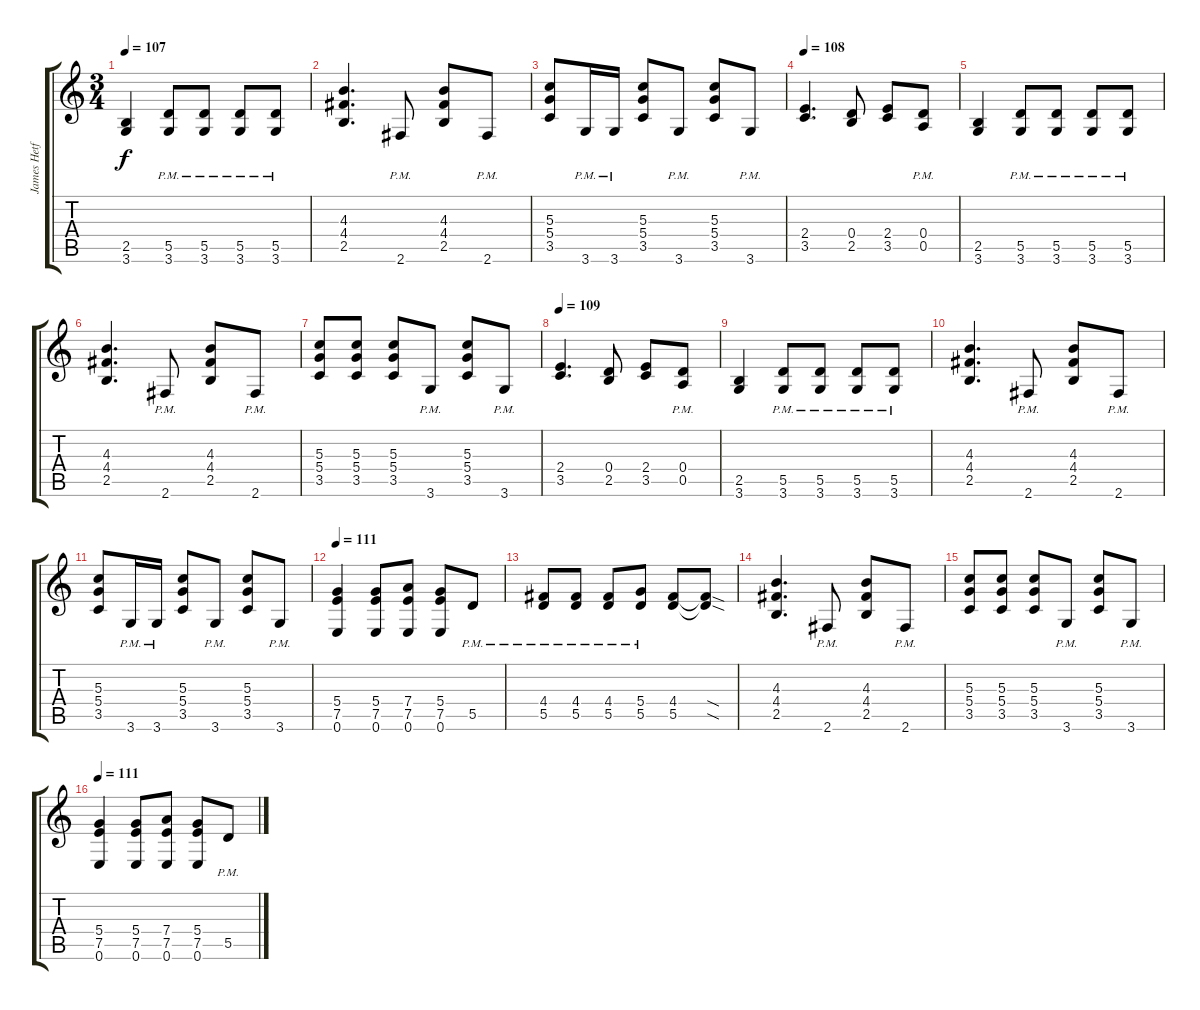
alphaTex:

\track ("James Hetfield (Rythym)" "James Hetf") {instrument distortionguitar}
\staff {score tabs}
\tuning (E4 B3 G3 D3 A2 E2) {hide}
\ts (3 4)
\tempo 107
\clef g2
\ks c
(2.5 3.6).4{dy f} (5.5{pm} 3.6{pm}).8 (5.5{pm} 3.6{pm}).8 (5.5{pm} 3.6{pm}).8 (5.5{pm} 3.6{pm}).8 |
(4.3 4.4 2.5).4{d} 2.6{pm}.8 (4.3 4.4 2.5).8 2.6{pm}.8 |
(5.3 5.4 3.5).8 3.6{pm}.16 3.6{pm}.16 (5.3 5.4 3.5).8 3.6{pm}.8 (5.3 5.4 3.5).8 3.6{pm}.8 |
\tempo 108
(2.4 3.5).4{d} (0.4 2.5).8 (2.4 3.5).8 (0.4{pm} 0.5{pm}).8 |
(2.5 3.6).4 (5.5{pm} 3.6{pm}).8 (5.5{pm} 3.6{pm}).8 (5.5{pm} 3.6{pm}).8 (5.5{pm} 3.6{pm}).8 |
(4.3 4.4 2.5).4{d} 2.6{pm}.8 (4.3 4.4 2.5).8 2.6{pm}.8 |
(5.3 5.4 3.5).8 (5.3 5.4 3.5).8 (5.3 5.4 3.5).8 3.6{pm}.8 (5.3 5.4 3.5).8 3.6{pm}.8 |
\tempo 109
(2.4 3.5).4{d} (0.4 2.5).8 (2.4 3.5).8 (0.4{pm} 0.5{pm}).8 |
(2.5 3.6).4 (5.5{pm} 3.6{pm}).8 (5.5{pm} 3.6{pm}).8 (5.5{pm} 3.6{pm}).8 (5.5{pm} 3.6{pm}).8 |
(4.3 4.4 2.5).4{d} 2.6{pm}.8 (4.3 4.4 2.5).8 2.6{pm}.8 |
(5.3 5.4 3.5).8 3.6{pm}.16 3.6{pm}.16 (5.3 5.4 3.5).8 3.6{pm}.8 (5.3 5.4 3.5).8 3.6{pm}.8 |
\tempo 111
(5.4 7.5 0.6).4 (5.4 7.5 0.6).8 (7.4 7.5 0.6).8 (5.4 7.5 0.6).8 5.5{pm}.8 |
(4.4{pm} 5.5{pm}).8 (4.4{pm} 5.5{pm}).8 (4.4{pm} 5.5{pm}).8 (5.4{pm} 5.5{pm}).8 (4.4 5.5).8 (4.4{sod t} 5.5{sod t}).8 |
(4.3 4.4 2.5).4{d} 2.6{pm}.8 (4.3 4.4 2.5).8 2.6{pm}.8 |
(5.3 5.4 3.5).8 (5.3 5.4 3.5).8 (5.3 5.4 3.5).8 3.6{pm}.8 (5.3 5.4 3.5).8 3.6{pm}.8 |
\tempo 111
(5.4 7.5 0.6).4 (5.4 7.5 0.6).8 (7.4 7.5 0.6).8 (5.4 7.5 0.6).8 5.5{pm}.8
